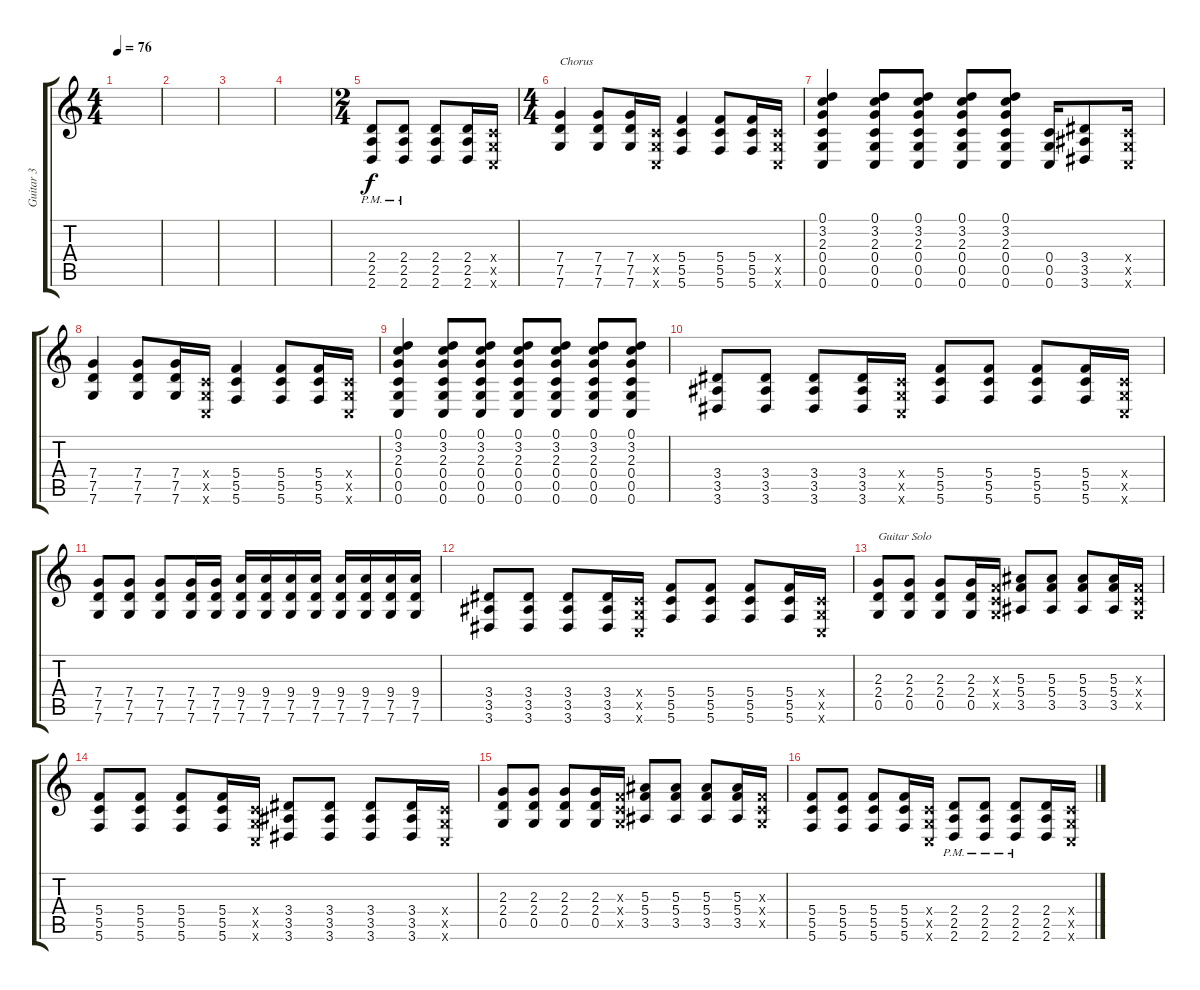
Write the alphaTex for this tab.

\track ("Guitar 3" "Guitar 3") {instrument overdrivenguitar}
\staff {score tabs}
\tuning (D4 A3 F3 C3 G2 C2) {hide}
\ts (4 4)
\tempo 76
\clef g2
\ks c
|
|
|
|
\ts (2 4)
(2.4{pm} 2.5{pm} 2.6{pm}).8 (2.4{pm} 2.5{pm} 2.6{pm}).8 (2.4 2.5 2.6).8 (2.4 2.5 2.6).16 (0.4{x} 0.5{x} 0.6{x}).16 |
\ts (4 4)
(7.4 7.5 7.6).4{txt "Chorus"} (7.4 7.5 7.6).8 (7.4 7.5 7.6).16 (0.4{x} 0.5{x} 0.6{x}).16 (5.4 5.5 5.6).4 (5.4 5.5 5.6).8 (5.4 5.5 5.6).16 (0.4{x} 0.5{x} 0.6{x}).16 |
(0.1 3.2 2.3 0.4 0.5 0.6).4 (0.1 3.2 2.3 0.4 0.5 0.6).8 (0.1 3.2 2.3 0.4 0.5 0.6).8 (0.1 3.2 2.3 0.4 0.5 0.6).8 (0.1 3.2 2.3 0.4 0.5 0.6).8 (0.4 0.5 0.6).16 (3.4 3.5 3.6).8 (0.4{x} 0.5{x} 0.6{x}).16 |
(7.4 7.5 7.6).4 (7.4 7.5 7.6).8 (7.4 7.5 7.6).16 (0.4{x} 0.5{x} 0.6{x}).16 (5.4 5.5 5.6).4 (5.4 5.5 5.6).8 (5.4 5.5 5.6).16 (0.4{x} 0.5{x} 0.6{x}).16 |
(0.1 3.2 2.3 0.4 0.5 0.6).4 (0.1 3.2 2.3 0.4 0.5 0.6).8 (0.1 3.2 2.3 0.4 0.5 0.6).8 (0.1 3.2 2.3 0.4 0.5 0.6).8 (0.1 3.2 2.3 0.4 0.5 0.6).8 (0.1 3.2 2.3 0.4 0.5 0.6).8 (0.1 3.2 2.3 0.4 0.5 0.6).8 |
(3.4 3.5 3.6).8 (3.4 3.5 3.6).8 (3.4 3.5 3.6).8 (3.4 3.5 3.6).16 (0.4{x} 0.5{x} 0.6{x}).16 (5.4 5.5 5.6).8 (5.4 5.5 5.6).8 (5.4 5.5 5.6).8 (5.4 5.5 5.6).16 (0.4{x} 0.5{x} 0.6{x}).16 |
(7.4 7.5 7.6).8 (7.4 7.5 7.6).8 (7.4 7.5 7.6).8 (7.4 7.5 7.6).16 (7.4 7.5 7.6).16 (9.4 7.5 7.6).16 (9.4 7.5 7.6).16 (9.4 7.5 7.6).16 (9.4 7.5 7.6).16 (9.4 7.5 7.6).16 (9.4 7.5 7.6).16 (9.4 7.5 7.6).16 (9.4 7.5 7.6).16 |
(3.4 3.5 3.6).8 (3.4 3.5 3.6).8 (3.4 3.5 3.6).8 (3.4 3.5 3.6).16 (0.4{x} 0.5{x} 0.6{x}).16 (5.4 5.5 5.6).8 (5.4 5.5 5.6).8 (5.4 5.5 5.6).8 (5.4 5.5 5.6).16 (0.4{x} 0.5{x} 0.6{x}).16 |
(2.3 2.4 0.5).8{txt "Guitar Solo"} (2.3 2.4 0.5).8 (2.3 2.4 0.5).8 (2.3 2.4 0.5).16 (0.3{x} 0.4{x} 0.5{x}).16 (5.3 5.4 3.5).8 (5.3 5.4 3.5).8 (5.3 5.4 3.5).8 (5.3 5.4 3.5).16 (0.3{x} 0.4{x} 0.5{x}).16 |
(5.4 5.5 5.6).8 (5.4 5.5 5.6).8 (5.4 5.5 5.6).8 (5.4 5.5 5.6).16 (0.4{x} 0.5{x} 0.6{x}).16 (3.4 3.5 3.6).8 (3.4 3.5 3.6).8 (3.4 3.5 3.6).8 (3.4 3.5 3.6).16 (0.4{x} 0.5{x} 0.6{x}).16 |
(2.3 2.4 0.5).8 (2.3 2.4 0.5).8 (2.3 2.4 0.5).8 (2.3 2.4 0.5).16 (0.3{x} 0.4{x} 0.5{x}).16 (5.3 5.4 3.5).8 (5.3 5.4 3.5).8 (5.3 5.4 3.5).8 (5.3 5.4 3.5).16 (0.3{x} 0.4{x} 0.5{x}).16 |
(5.4 5.5 5.6).8 (5.4 5.5 5.6).8 (5.4 5.5 5.6).8 (5.4 5.5 5.6).16 (0.4{x} 0.5{x} 0.6{x}).16 (2.4{pm} 2.5{pm} 2.6{pm}).8 (2.4{pm} 2.5{pm} 2.6{pm}).8 (2.4{pm} 2.5{pm} 2.6{pm}).8 (2.4 2.5 2.6).16 (0.4{x} 0.5{x} 0.6{x}).16
